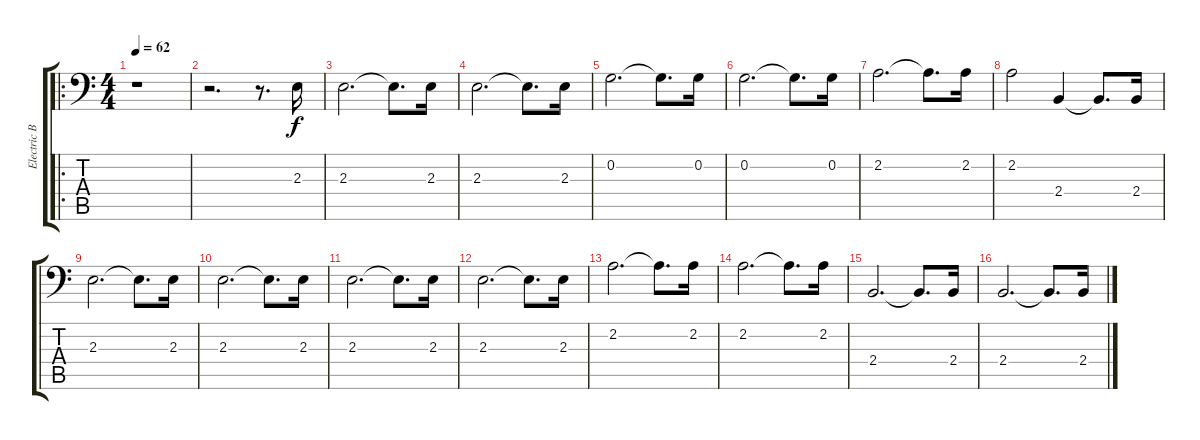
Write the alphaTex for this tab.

\track ("Electric Bass Guitar" "Electric B") {instrument electricbassfinger}
\staff {score tabs}
\tuning (C3 G2 D2 A1 E1 B0) {hide}
\ro
\ts (4 4)
\tempo 62
\clef f4
\ks c
r.1{dy f instrument electricbassfinger} |
r.2{d} r.8{d} 2.3.16 |
2.3.2{d} 2.3{t}.8{d} 2.3.16 |
2.3.2{d} 2.3{t}.8{d} 2.3.16 |
0.2.2{d} 0.2{t}.8{d} 0.2.16 |
0.2.2{d} 0.2{t}.8{d} 0.2.16 |
2.2.2{d} 2.2{t}.8{d} 2.2.16 |
2.2.2 2.4.4 2.4{t}.8{d} 2.4.16 |
2.3.2{d} 2.3{t}.8{d} 2.3.16 |
2.3.2{d} 2.3{t}.8{d} 2.3.16 |
2.3.2{d} 2.3{t}.8{d} 2.3.16 |
2.3.2{d} 2.3{t}.8{d} 2.3.16 |
2.2.2{d} 2.2{t}.8{d} 2.2.16 |
2.2.2{d} 2.2{t}.8{d} 2.2.16 |
2.4.2{d} 2.4{t}.8{d} 2.4.16 |
2.4.2{d} 2.4{t}.8{d} 2.4.16
